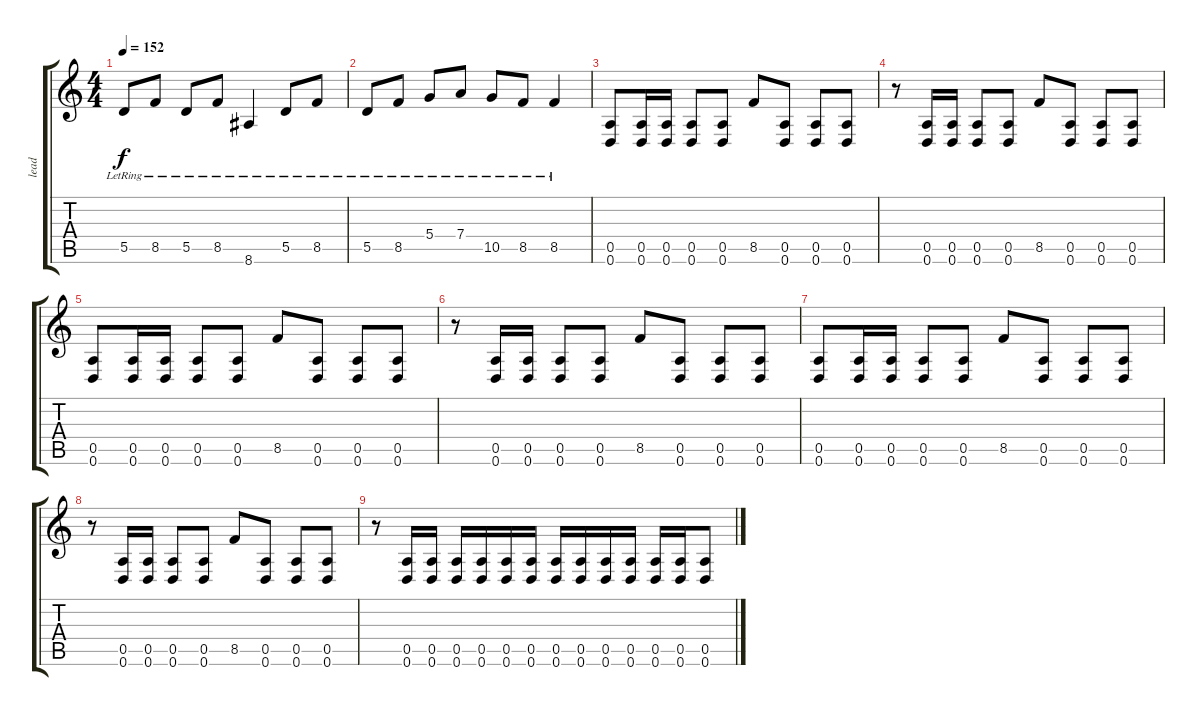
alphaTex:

\track ("lead" "lead") {instrument overdrivenguitar}
\staff {score tabs}
\tuning (E4 B3 G3 D3 A2 D2) {hide}
\ts (4 4)
\tempo 152
\clef g2
\ks c
5.5{lr}.8{dy f} 8.5{lr}.8 5.5{lr}.8 8.5{lr}.8 8.6{lr}.4 5.5{lr}.8 8.5{lr}.8 |
5.5{lr}.8 8.5{lr}.8 5.4{lr}.8 7.4{lr}.8 10.5{lr}.8 8.5{lr}.8 8.5{lr}.4 |
(0.5 0.6).8 (0.5 0.6).16 (0.5 0.6).16 (0.5 0.6).8 (0.5 0.6).8 8.5.8 (0.5 0.6).8 (0.5 0.6).8 (0.5 0.6).8 |
r.8 (0.5 0.6).16 (0.5 0.6).16 (0.5 0.6).8 (0.5 0.6).8 8.5.8 (0.5 0.6).8 (0.5 0.6).8 (0.5 0.6).8 |
(0.5 0.6).8 (0.5 0.6).16 (0.5 0.6).16 (0.5 0.6).8 (0.5 0.6).8 8.5.8 (0.5 0.6).8 (0.5 0.6).8 (0.5 0.6).8 |
r.8 (0.5 0.6).16 (0.5 0.6).16 (0.5 0.6).8 (0.5 0.6).8 8.5.8 (0.5 0.6).8 (0.5 0.6).8 (0.5 0.6).8 |
(0.5 0.6).8 (0.5 0.6).16 (0.5 0.6).16 (0.5 0.6).8 (0.5 0.6).8 8.5.8 (0.5 0.6).8 (0.5 0.6).8 (0.5 0.6).8 |
r.8 (0.5 0.6).16 (0.5 0.6).16 (0.5 0.6).8 (0.5 0.6).8 8.5.8 (0.5 0.6).8 (0.5 0.6).8 (0.5 0.6).8 |
r.8 (0.5 0.6).16 (0.5 0.6).16 (0.5 0.6).16 (0.5 0.6).16 (0.5 0.6).16 (0.5 0.6).16 (0.5 0.6).16 (0.5 0.6).16 (0.5 0.6).16 (0.5 0.6).16 (0.5 0.6).16 (0.5 0.6).16 (0.5 0.6).8
